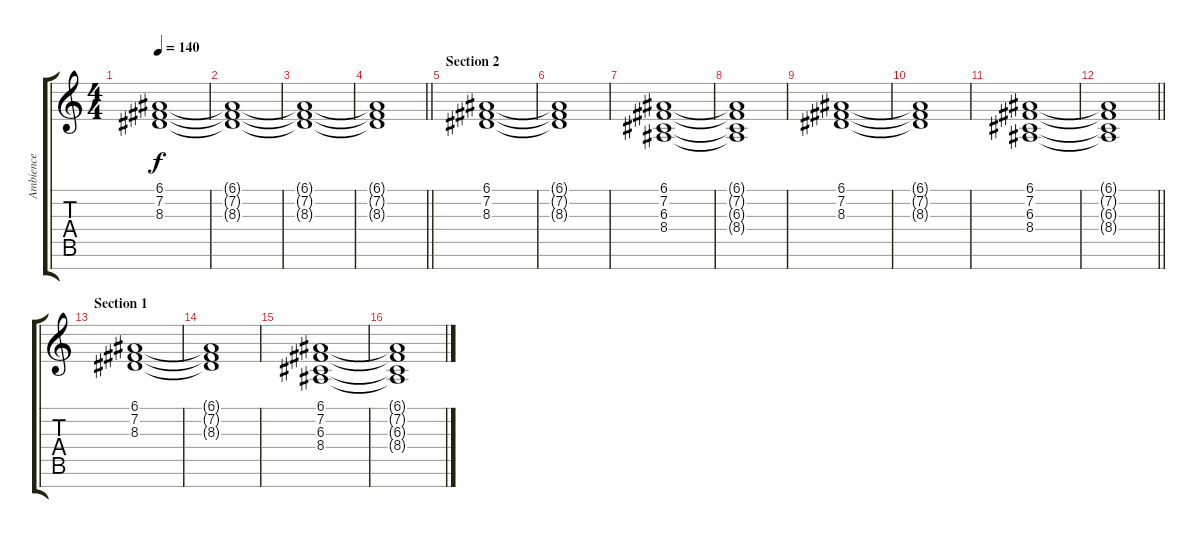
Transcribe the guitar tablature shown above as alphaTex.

\track ("Ambience" "Ambience") {instrument choiraahs}
\staff {score tabs}
\tuning (E4 B3 G3 D3 A2 E2 B1) {hide}
\ts (4 4)
\tempo 140
\clef g2
\ks c
(6.1 7.2 8.3).1{dy f} |
(6.1{t} 7.2{t} 8.3{t}).1 |
(6.1{t} 7.2{t} 8.3{t}).1 |
\barLineRight lightlight
(6.1{t} 7.2{t} 8.3{t}).1 |
\section ("" "Section 2")
(6.1 7.2 8.3).1 |
(6.1{t} 7.2{t} 8.3{t}).1 |
(6.1 7.2 6.3 8.4).1 |
(6.1{t} 7.2{t} 6.3{t} 8.4{t}).1 |
(6.1 7.2 8.3).1 |
(6.1{t} 7.2{t} 8.3{t}).1 |
(6.1 7.2 6.3 8.4).1 |
\barLineRight lightlight
(6.1{t} 7.2{t} 6.3{t} 8.4{t}).1 |
\section ("" "Section 1")
(6.1 7.2 8.3).1 |
(6.1{t} 7.2{t} 8.3{t}).1 |
(6.1 7.2 6.3 8.4).1 |
(6.1{t} 7.2{t} 6.3{t} 8.4{t}).1
